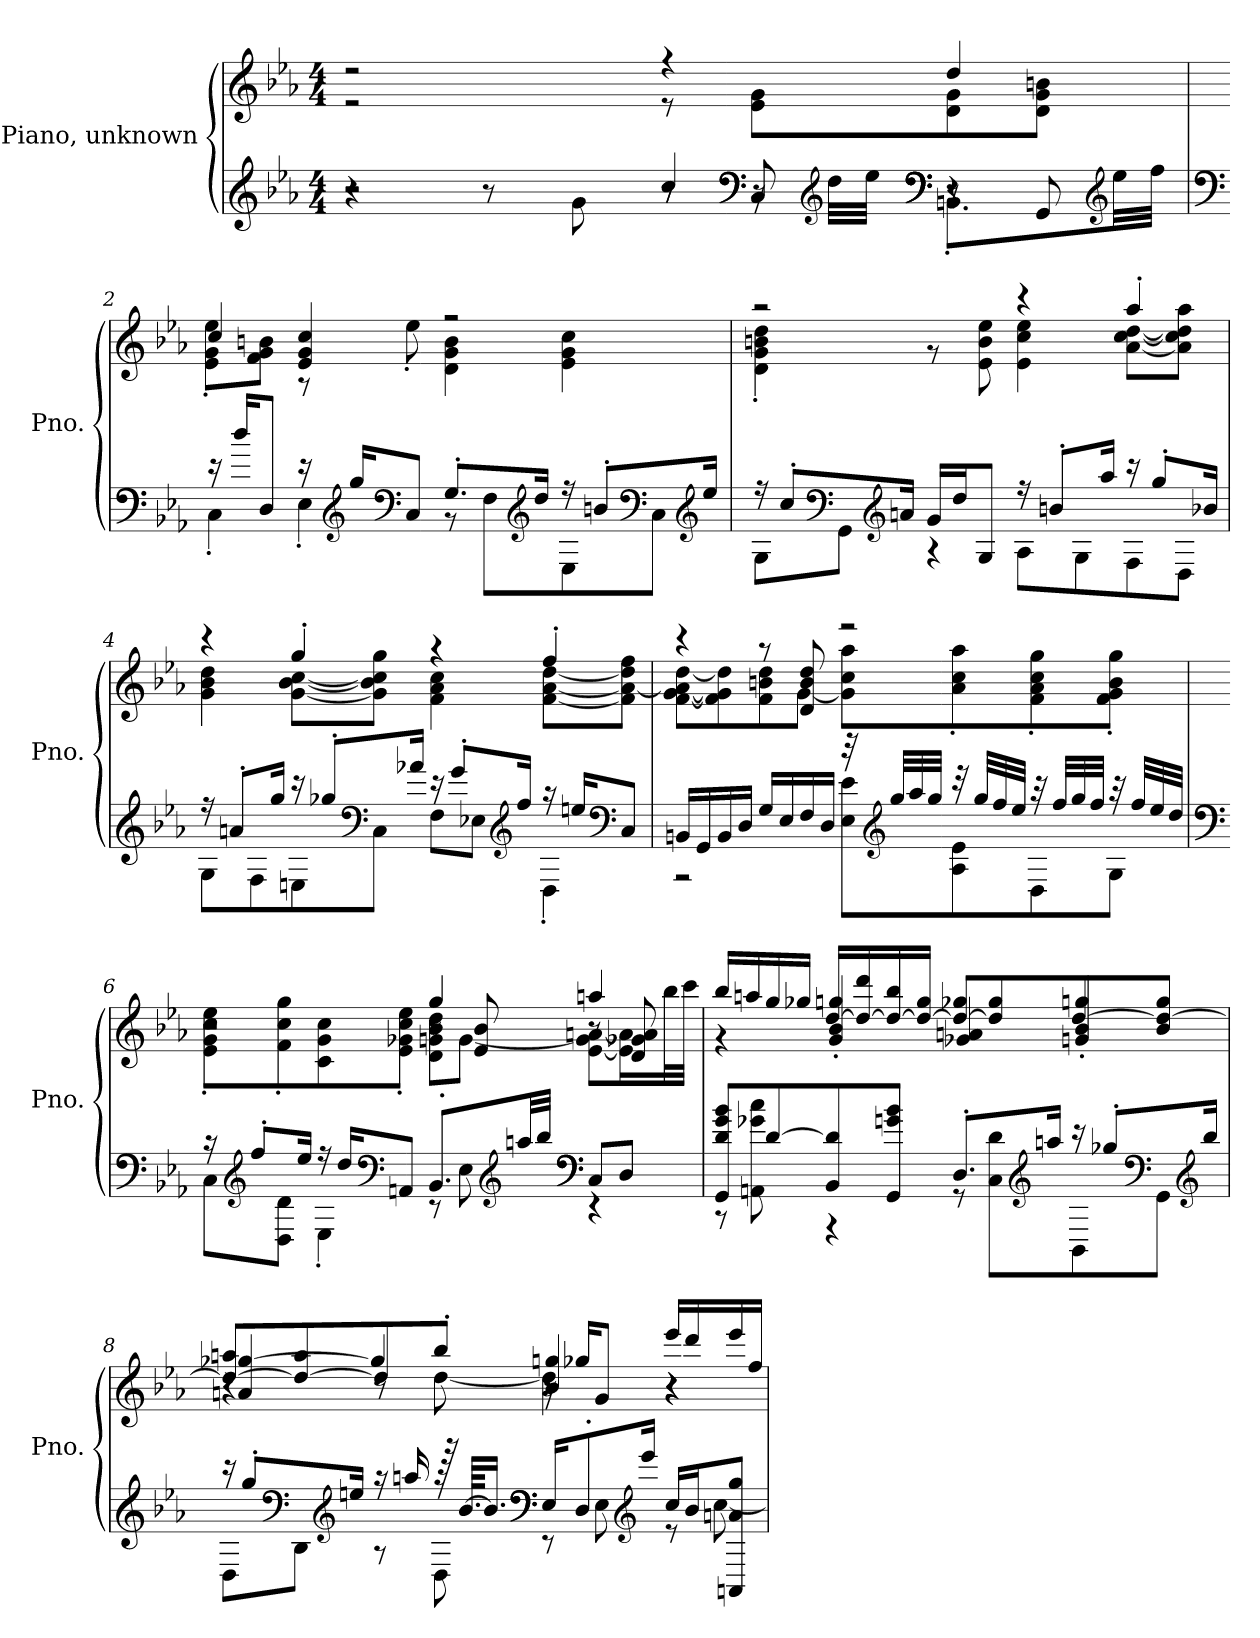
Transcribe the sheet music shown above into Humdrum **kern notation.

**kern	**kern
*part1	*part1
*staff2	*staff1
*I"Piano, unknown	*
*I'Pno.	*
*clefG2	*clefG2
*k[b-e-a-]	*k[b-e-a-]
*M4/4	*M4/4
*MM120	*MM120
=1	=1
*^	*^
*	*^	*	*
2r	4r	2r	2r	2r
.	8r	.	.	.
.	8g\	.	.	.
4cc/	8r	8r	4r	8r
*clefF4	*	*	*	*
.	16r	8C/	.	8e-\ 8g\L
*clefG2	*	*	*	*
.	32dd\LLL	.	.	.
.	32ee-\JJJ	.	.	.
*clefF4	*	*	*	*
4r	8.BBn'\L	8r	4dd/	8d\ 8g\
.	.	8GG/	.	8d\ 8g\ 8bn\J
*clefG2	*	*	*	*
.	32ee-\LL	.	.	.
.	32ff\JJJ	.	.	.
*v	*v	*v	*	*
!!LO:LB:g=z	!!
=2	=2	=2
*clefF4	*	*
*^	*	*
16r	4C'\	4cc/	8e-\' 8g\' 8ee-\'L
16dd/KL	.	.	.
8D/J	.	.	8f\ 8g\ 8bn\J
16r	4E-'\	4e-/ 4g/ 4cc/	8r
*clefG2	*	*	*
16gg/KL	.	.	.
*clefF4	*	*	*
8C/J	.	.	8ee-'\
8.G'/L	8r	2r	4d\ 4g\ 4b\
.	8F\L	.	.
*clefG2	*	*	*
16dd/Jk	.	.	.
16r	8E-\	.	4e-\ 4g\ 4cc\
8bn'/L	.	.	.
*clefF4	*	*	*
.	8C\J	.	.
*clefG2	*	*	*
16ee-/Jk	.	.	.
=3	=3	=3	=3
16r	8G\L	2r	4d\' 4g\' 4bn\' 4dd\'
8cc'/L	.	.	.
*clefF4	*	*	*
.	8GG\J	.	.
*clefG2	*	*	*
16an/Jk	.	.	.
16g/LL	4r	.	8r
16dd/J	.	.	.
8G/J	.	.	8e-\ 8b\ 8ee-\
16r	8A-\L	4r	4e-\ 4cc\ 4ee-\
8bn'/L	.	.	.
.	8G\	.	.
16aa-/Jk	.	.	.
16r	8F\	4aa-'/	[8a-\ [8cc\ [8dd\L
8gg'/L	.	.	.
.	8D\J	.	8a-\] 8cc\] 8dd\] 8aa-\J
16b-X/Jk	.	.	.
!!LO:LB:g=z	!!
=4	=4	=4	=4
16r	8G\L	4r	4g\ 4b-\ 4dd\
8an'/L	.	.	.
.	8F\	.	.
16gg/Jk	.	.	.
16r	8En\	4gg'/	[8g\ [8b-\ [8cc\L
8gg-X'/L	.	.	.
*clefF4	*	*	*
.	8C\J	.	8g\] 8b-\] 8cc\] 8gg\J
16a-X/Jk	.	.	.
16r	8F\L	4r	4f\ 4a-\ 4cc\
8g'/L	.	.	.
.	8E-X\J	.	.
*clefG2	*	*	*
16ff/Jk	.	.	.
16r	4D'\	4ff'/	[8f\ [8a-\ [8dd\L
16een/KL	.	.	.
*clefF4	*	*	*
8C/J	.	.	8f\] 8a-\_ 8dd\] 8ff\J
!!LO:LB:g=z	!!
=5	=5	=5	=5
16BBn/LL	2r	4r	[8f\ [8g\ 8a-\] [8dd\L
16GG/	.	.	.
16BB/	.	.	8f\] 8g\] 8dd\]
16D/JJ	.	.	.
16G/LL	.	8r	8f\ 8bn\ 8dd\
16E-/	.	.	.
16F/	.	8d/ 8b/ 8dd/	[8g\J
16D/JJ	.	.	.
32r	8E-\ 8e-\L	2r	8g\] 8cc\ 8aa-\L
*clefG2	*	*	*
32gg/LLL	.	.	.
32aa-/	.	.	.
32gg/JJJ	.	.	.
32r	8A-\ 8e-\	.	8a-\' 8cc\' 8aa-\'
32gg/LLL	.	.	.
32ff/	.	.	.
32ee-/JJJ	.	.	.
32r	8D\	.	8f\' 8a-\' 8cc\' 8gg\'
32ff/LLL	.	.	.
32gg/	.	.	.
32ff/JJJ	.	.	.
32r	8G\J	.	8f\' 8g\' 8b\' 8gg\'J
32ff/LLL	.	.	.
32ee-/	.	.	.
32dd/JJJ	.	.	.
*	*	*v	*v
!!LO:LB:g=z
=6	=6	=6
*clefF4	*	*
*	*	*^
*	*	*	*^
16r	8C\L	2r	8e-\' 8g\' 8cc\' 8ee-\'L	2r
*clefG2	*	*	*	*
8ff'/L	.	.	.	.
.	8D\ 8d\J	.	8f\' 8cc\' 8gg\'	.
16ee-/Jk	.	.	.	.
16r	4E-'\	.	8c\ 8g\ 8cc\	.
16dd/KL	.	.	.	.
*clefF4	*	*	*	*
8AAn/J	.	.	8e-\' 8g-X\' 8cc\' 8ee-\'J	.
8.BB-'/L	8r	4gg/	8d\ 8gn\ 8b-\ 8dd\L	8r
.	8E-\	.	[8g\J	8e-/ 8b-/
*clefG2	*	*	*	*
32aan/LL	.	.	.	.
32bb-/JJJ	.	.	.	.
*clefF4	*	*	*	*
8C/L	4r	4aan/	[8e-\ 8g\] [8an\L	8r
8D/J	.	.	16e-\] 16a\]L	8d/ 8g-X/ 8a/
.	.	.	32bb-\L	.
.	.	.	32ccc\JJJ	.
*	*	*	*v	*v
!!LO:LB:g=z
=7	=7	=7	=7
8GG/ 8d/ 8g/ 8b-/L	8r	16bb-/LL	4r
.	.	16aan/	.
[8d/	8AAn\ 8g-X\ 8cc\	16gg/	.
.	.	16gg-X/JJ	.
8BB-/ 8d/]	4r	[16dd/LL	4g/' 4b-/' 4ggn/'
.	.	16dd/_ 16ddd/	.
8GG/ 8gn/ 8b-/J	.	16dd/_ 16bb-/	.
.	.	16dd/_ 16gg/JJ	.
8.D'/L	8r	8dd/_ 8gg-X/L	4g-X/ 4an/
.	8C\ 8d\L	8dd/] 8gg-/	.
*clefG2	*	*	*
16aan/Jk	.	.	.
16r	8BB-\	[8dd/	4gn/' 4b-/' 4ggn/'
8gg-X'/L	.	.	.
*clefF4	*	*	*
.	8GG\J	8b-/ 8dd/_ 8gg/J	.
*clefG2	*	*	*
16bb-/Jk	.	.	.
!!LO:PB:g=z
=8	=8	=8	=8
*	*	*	*^
16r	8D\L	8dd/_ 8aan/L	4r	4an/ [4gg-X/
8gg'/L	.	.	.	.
*clefF4	*	*	*	*
.	8DD\J	8dd/_ 8aa/	.	.
*clefG2	*	*	*	*
16een/Jk	.	.	.	.
16r	8r	8dd/]	8r	4gg-/]
16aan/	.	.	.	.
128r	8D\	8bb-'/J	[8dd\	.
[64.b-/KKLL	.	.	.	.
16.b-/JJ]	.	.	.	.
*clefF4	*	*	*	*
16E-/KL	8r	16r	4dd\]	4b-/ 4ggn/
8D'/	.	16gg-X/KL	.	.
.	8E-\	8g/J	.	.
*clefG2	*	*	*	*
16eee-/Jk	.	.	.	.
16cc/LL	8r	16eee-/LL	4r	4r
16b-/J	.	16ddd/	.	.
8AAn/ 8an/ 8gg/J	[8cc\	16eee-/	.	.
.	.	16ff/JJ	.	.
*v	*v	*	*	*
*	*v	*v	*v
=	=
*-	*-
